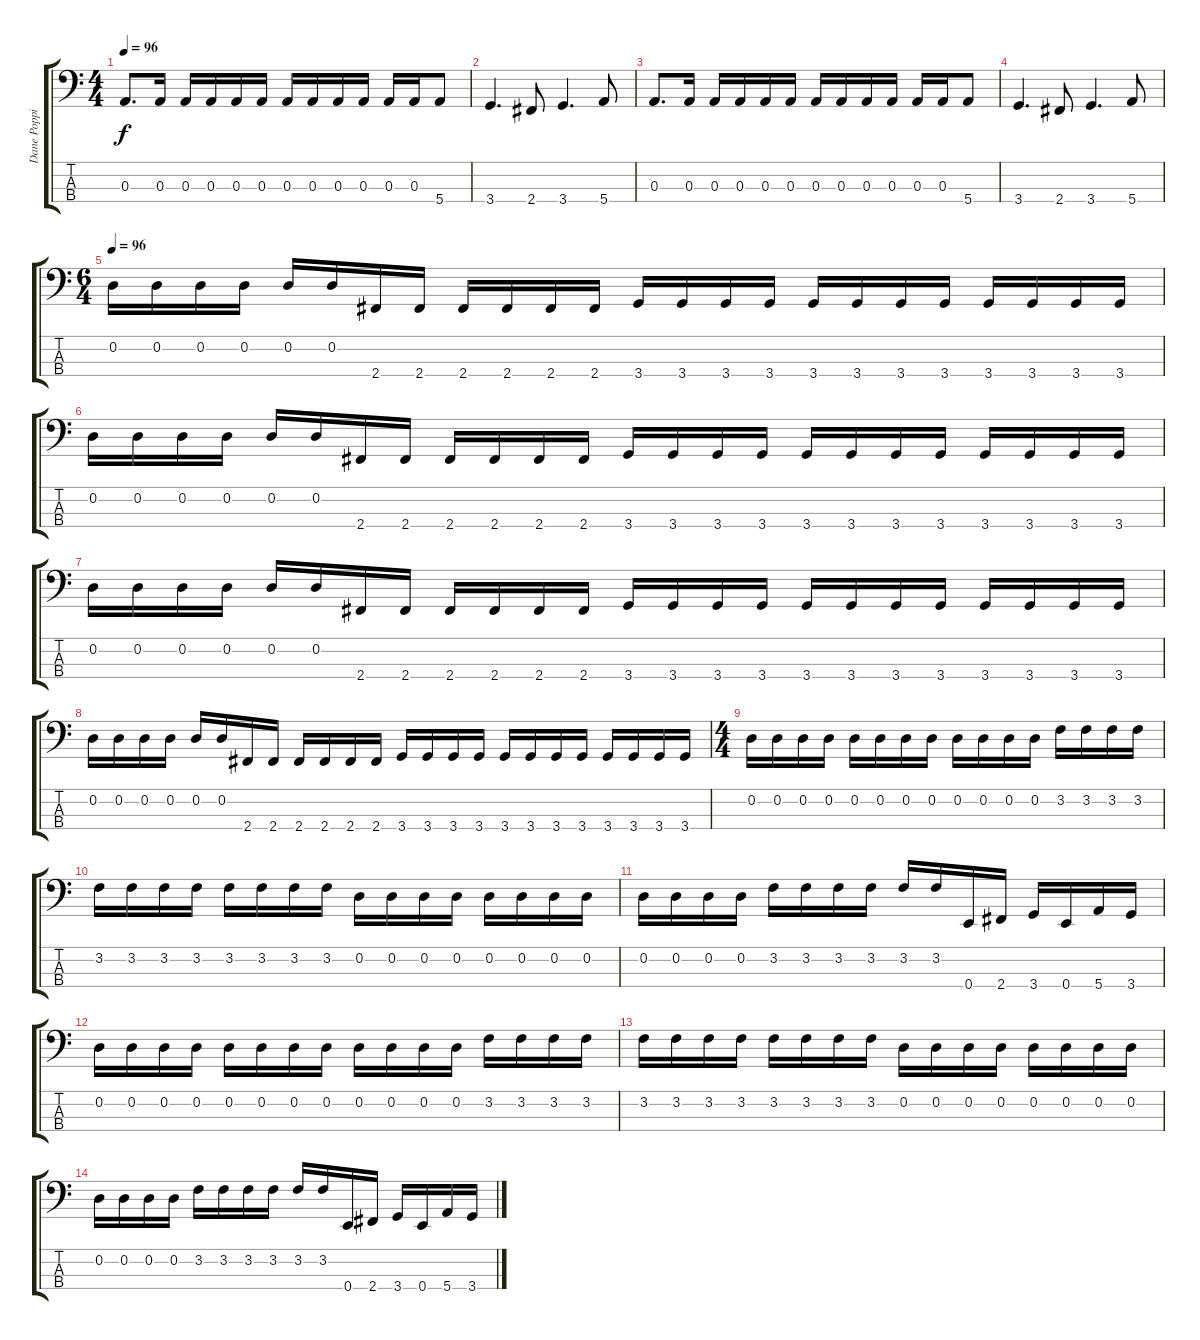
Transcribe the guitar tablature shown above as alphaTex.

\track ("Dane Poppin" "Dane Poppi") {instrument electricbassfinger}
\staff {score tabs}
\tuning (G2 D2 A1 E1) {hide}
\ts (4 4)
\tempo 96
\clef f4
\ks c
0.3.8{d dy f} 0.3.16 0.3.16 0.3.16 0.3.16 0.3.16 0.3.16 0.3.16 0.3.16 0.3.16 0.3.16 0.3.16 5.4.8 |
3.4.4{d} 2.4.8 3.4.4{d} 5.4.8 |
0.3.8{d} 0.3.16 0.3.16 0.3.16 0.3.16 0.3.16 0.3.16 0.3.16 0.3.16 0.3.16 0.3.16 0.3.16 5.4.8 |
3.4.4{d} 2.4.8 3.4.4{d} 5.4.8 |
\ts (6 4)
\tempo 96
0.2.16 0.2.16 0.2.16 0.2.16 0.2.16 0.2.16 2.4.16 2.4.16 2.4.16 2.4.16 2.4.16 2.4.16 3.4.16 3.4.16 3.4.16 3.4.16 3.4.16 3.4.16 3.4.16 3.4.16 3.4.16 3.4.16 3.4.16 3.4.16 |
0.2.16 0.2.16 0.2.16 0.2.16 0.2.16 0.2.16 2.4.16 2.4.16 2.4.16 2.4.16 2.4.16 2.4.16 3.4.16 3.4.16 3.4.16 3.4.16 3.4.16 3.4.16 3.4.16 3.4.16 3.4.16 3.4.16 3.4.16 3.4.16 |
0.2.16 0.2.16 0.2.16 0.2.16 0.2.16 0.2.16 2.4.16 2.4.16 2.4.16 2.4.16 2.4.16 2.4.16 3.4.16 3.4.16 3.4.16 3.4.16 3.4.16 3.4.16 3.4.16 3.4.16 3.4.16 3.4.16 3.4.16 3.4.16 |
0.2.16 0.2.16 0.2.16 0.2.16 0.2.16 0.2.16 2.4.16 2.4.16 2.4.16 2.4.16 2.4.16 2.4.16 3.4.16 3.4.16 3.4.16 3.4.16 3.4.16 3.4.16 3.4.16 3.4.16 3.4.16 3.4.16 3.4.16 3.4.16 |
\ts (4 4)
0.2.16 0.2.16 0.2.16 0.2.16 0.2.16 0.2.16 0.2.16 0.2.16 0.2.16 0.2.16 0.2.16 0.2.16 3.2.16 3.2.16 3.2.16 3.2.16 |
3.2.16 3.2.16 3.2.16 3.2.16 3.2.16 3.2.16 3.2.16 3.2.16 0.2.16 0.2.16 0.2.16 0.2.16 0.2.16 0.2.16 0.2.16 0.2.16 |
0.2.16 0.2.16 0.2.16 0.2.16 3.2.16 3.2.16 3.2.16 3.2.16 3.2.16 3.2.16 0.4.16 2.4.16 3.4.16 0.4.16 5.4.16 3.4.16 |
0.2.16 0.2.16 0.2.16 0.2.16 0.2.16 0.2.16 0.2.16 0.2.16 0.2.16 0.2.16 0.2.16 0.2.16 3.2.16 3.2.16 3.2.16 3.2.16 |
3.2.16 3.2.16 3.2.16 3.2.16 3.2.16 3.2.16 3.2.16 3.2.16 0.2.16 0.2.16 0.2.16 0.2.16 0.2.16 0.2.16 0.2.16 0.2.16 |
0.2.16 0.2.16 0.2.16 0.2.16 3.2.16 3.2.16 3.2.16 3.2.16 3.2.16 3.2.16 0.4.16 2.4.16 3.4.16 0.4.16 5.4.16 3.4.16
